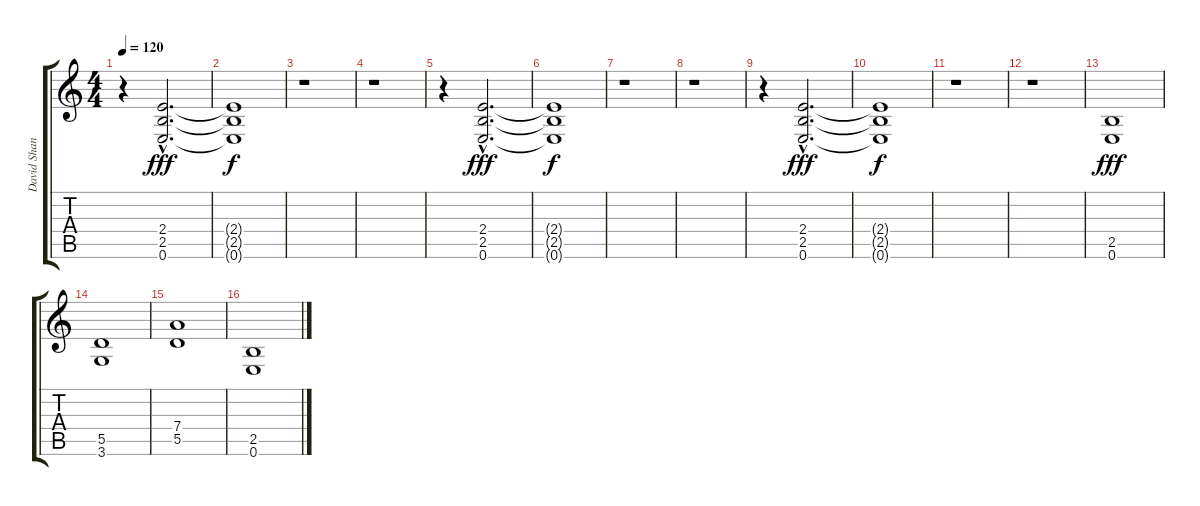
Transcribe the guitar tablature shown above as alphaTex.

\track ("David Shankle" "David Shan") {instrument distortionguitar}
\staff {score tabs}
\tuning (E4 B3 G3 D3 A2 E2) {hide}
\ts (4 4)
\tempo 120
\clef g2
\ks c
r.4{dy f} (2.4{hac} 2.5{hac} 0.6{hac}).2{d dy fff} |
(2.4{t} 2.5{t} 0.6{t}).1{dy f} |
r.1 |
r.1 |
r.4 (2.4{hac} 2.5{hac} 0.6{hac}).2{d dy fff} |
(2.4{t} 2.5{t} 0.6{t}).1{dy f} |
r.1 |
r.1 |
r.4 (2.4{hac} 2.5{hac} 0.6{hac}).2{d dy fff} |
(2.4{t} 2.5{t} 0.6{t}).1{dy f} |
r.1 |
r.1 |
(2.5 0.6).1{dy fff} |
(5.5 3.6).1 |
(7.4 5.5).1 |
(2.5 0.6).1
